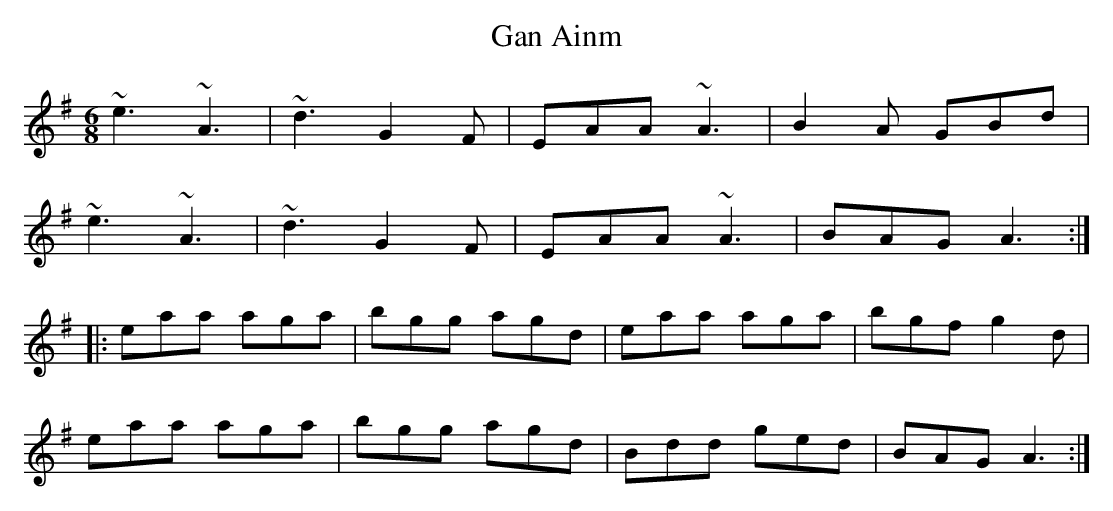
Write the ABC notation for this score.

X:1
T:Gan Ainm
M:6/8
L:1/8
K:Ador
~e3 ~A3|~d3 G2F|EAA ~A3|B2A GBd|!
~e3 ~A3|~d3 G2F|EAA ~A3|BAG A3:|!
|:eaa aga|bgg agd|eaa aga|bgf g2d|!
eaa aga|bgg agd|Bdd ged|BAG A3:|!
